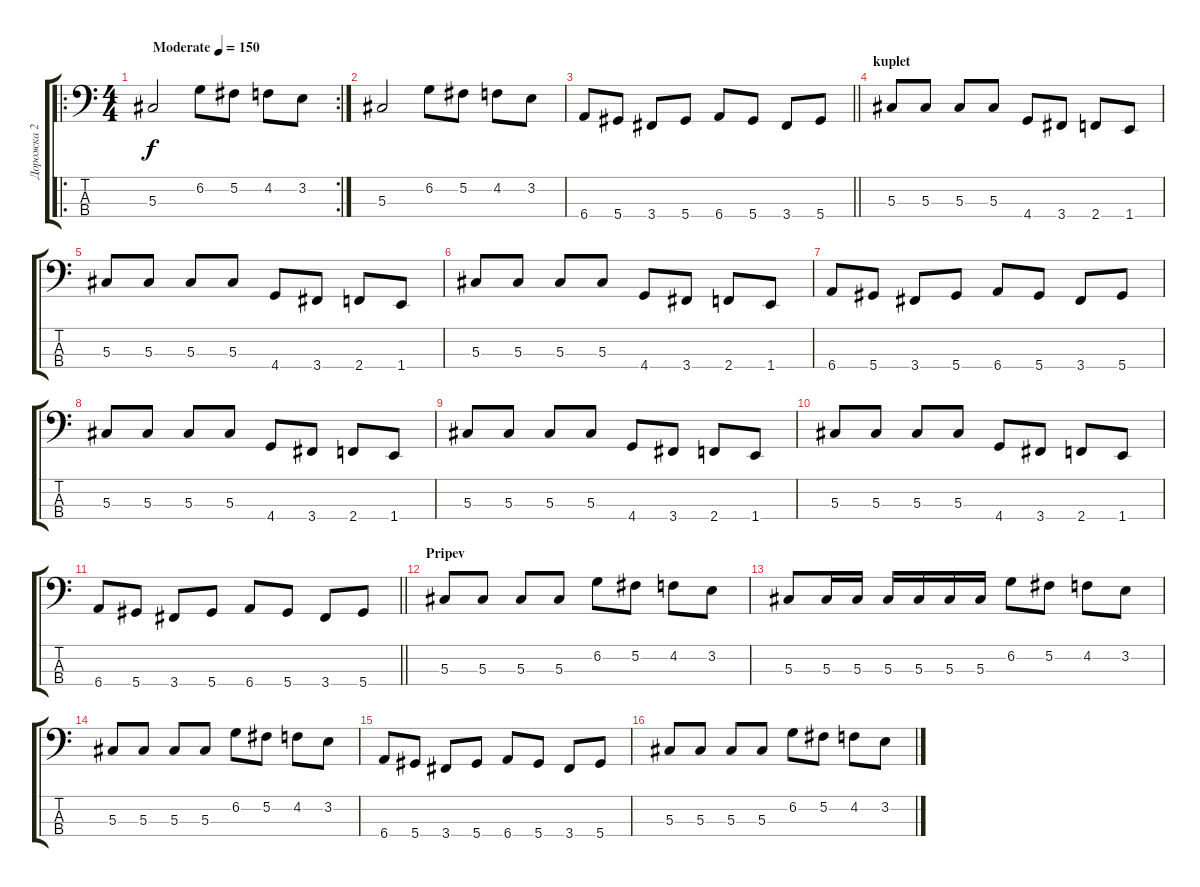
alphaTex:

\track ("Дорожка 2" "Дорожка 2") {instrument electricbassfinger}
\staff {score tabs}
\tuning (Gb2 Db2 Ab1 Eb1) {hide}
\ro
\rc 2
\ts (4 4)
\tempo (150 "Moderate")
\clef f4
\ks c
5.3.2{dy f instrument electricbassfinger} 6.2.8 5.2.8 4.2.8 3.2.8 |
5.3.2 6.2.8 5.2.8 4.2.8 3.2.8 |
\barLineRight lightlight
6.4.8 5.4.8 3.4.8 5.4.8 6.4.8 5.4.8 3.4.8 5.4.8 |
\section ("" "kuplet")
5.3.8 5.3.8 5.3.8 5.3.8 4.4.8 3.4.8 2.4.8 1.4.8 |
5.3.8 5.3.8 5.3.8 5.3.8 4.4.8 3.4.8 2.4.8 1.4.8 |
5.3.8 5.3.8 5.3.8 5.3.8 4.4.8 3.4.8 2.4.8 1.4.8 |
6.4.8 5.4.8 3.4.8 5.4.8 6.4.8 5.4.8 3.4.8 5.4.8 |
5.3.8 5.3.8 5.3.8 5.3.8 4.4.8 3.4.8 2.4.8 1.4.8 |
5.3.8 5.3.8 5.3.8 5.3.8 4.4.8 3.4.8 2.4.8 1.4.8 |
5.3.8 5.3.8 5.3.8 5.3.8 4.4.8 3.4.8 2.4.8 1.4.8 |
\barLineRight lightlight
6.4.8 5.4.8 3.4.8 5.4.8 6.4.8 5.4.8 3.4.8 5.4.8 |
\section ("" "Pripev")
5.3.8 5.3.8 5.3.8 5.3.8 6.2.8 5.2.8 4.2.8 3.2.8 |
5.3.8 5.3.16 5.3.16 5.3.16 5.3.16 5.3.16 5.3.16 6.2.8 5.2.8 4.2.8 3.2.8 |
5.3.8 5.3.8 5.3.8 5.3.8 6.2.8 5.2.8 4.2.8 3.2.8 |
6.4.8 5.4.8 3.4.8 5.4.8 6.4.8 5.4.8 3.4.8 5.4.8 |
5.3.8 5.3.8 5.3.8 5.3.8 6.2.8 5.2.8 4.2.8 3.2.8
